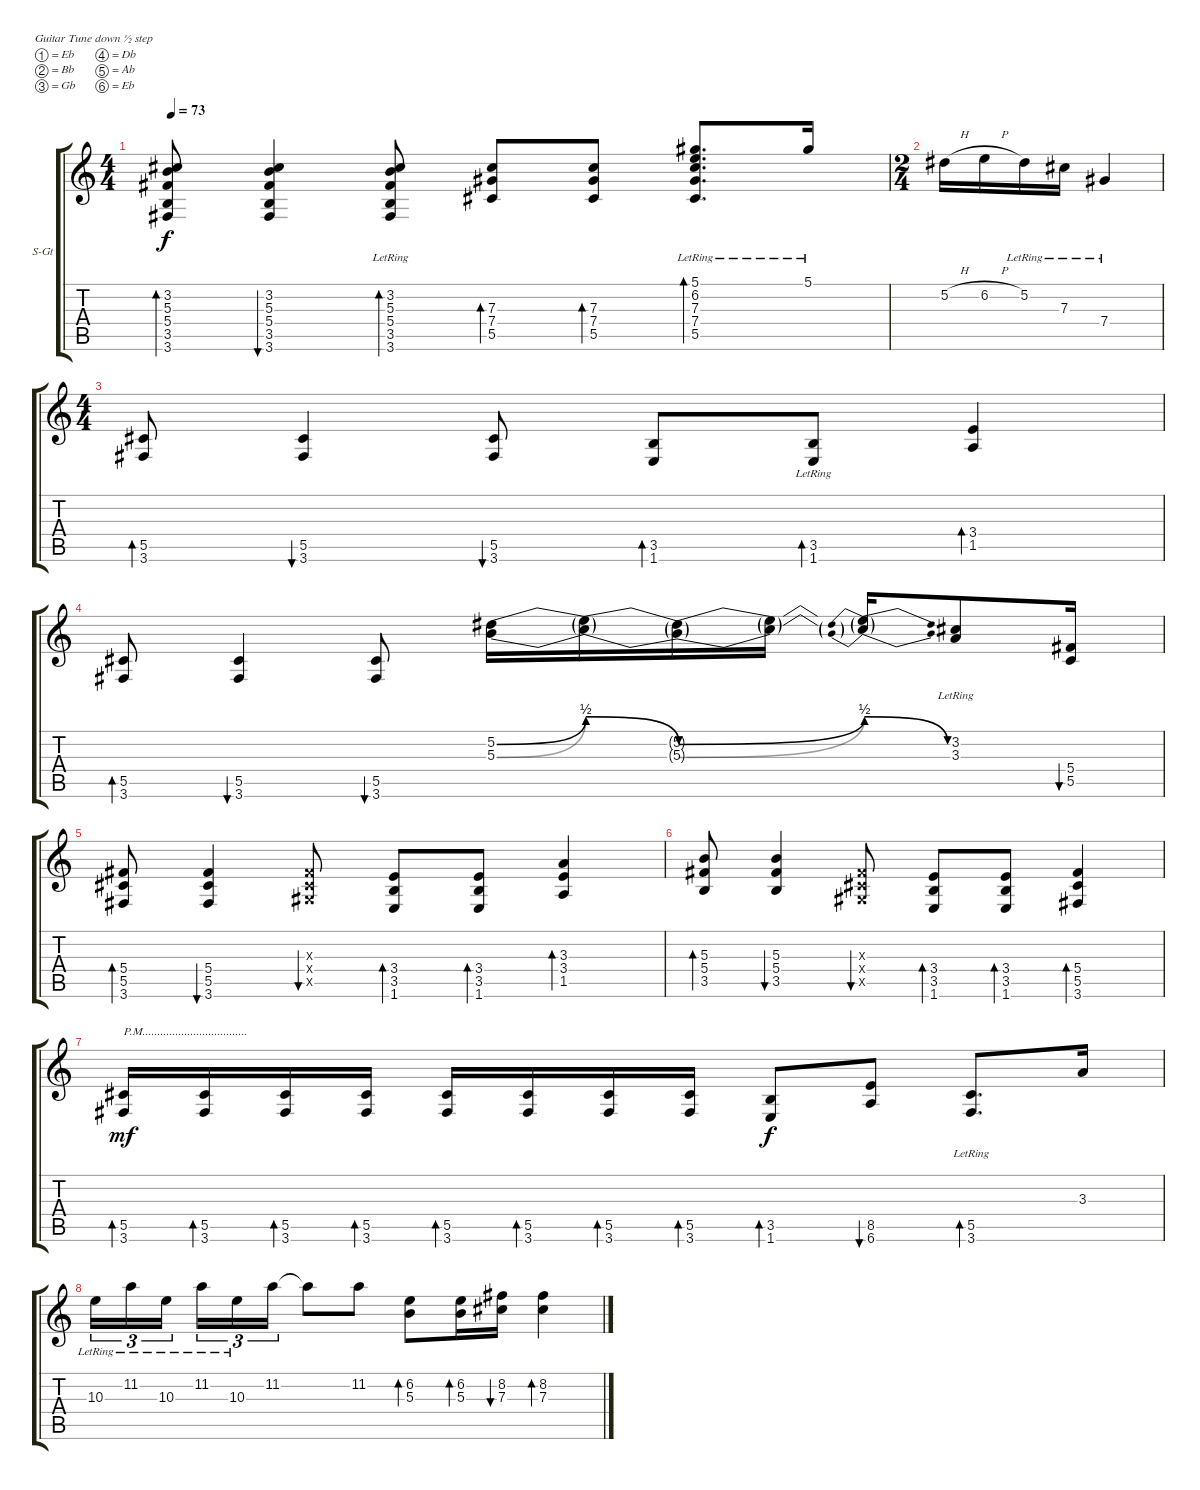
\bracketExtendMode groupsimilarinstruments
\firstSystemTrackNameOrientation horizontal
\otherSystemsTrackNameOrientation horizontal
\track ("Guit 1" "S-Gt") {instrument acousticguitarsteel}
\staff {score tabs}
\tuning (Eb4 Bb3 Gb3 Db3 Ab2 Eb2)
\ts (4 4)
\tempo 73
\clef g2
\ks c
(3.2 5.3 5.4 3.5 3.6).8{bd 30 dy f} (3.2 5.3 5.4 3.5 3.6).4{bu 30} (3.2{lr} 5.3 5.4 3.5 3.6{lr}).8{bd 30} (7.3 7.4 5.5).8{bd 30} (7.3 7.4 5.5).8{bd 30} (5.1 6.2{lr} 7.3{lr} 7.4{lr} 5.5{lr}).8{d bd 60} 5.1{lr}.16 |
\ts (2 4)
5.2{h}.16 6.2{h}.16 5.2{lr}.16 7.3{lr}.16 7.4{lr}.4 |
\ts (4 4)
(5.5 3.6).8{bd 30} (5.5 3.6).4{bu 30} (5.5 3.6).8{bu 30} (3.5 1.6).8{bd 30} (3.5 1.6{lr}).8{bd 30} (3.4 1.5).4{bd 60} |
(5.5 3.6).8{bd 30} (5.5 3.6).4{bu 30} (5.5 3.6).8{bu 120} (5.2{be (bend 0 0 60 2)} 5.3{be (bend 0 0 60 2)}).16 (5.2{be (release 0 2 60 0) t} 5.3{be (release 0 2 60 0) t}).16 (5.2{be (bend 0 0 60 2) t} 5.3{be (bend 0 0 60 2) t}).16 (5.2{t} 5.3{t}).16 (5.2{be (prebendrelease 0 2 60 0) t} 5.3{be (prebendrelease 0 2 60 0) t}).16 (3.2{lr} 3.3).8 (5.4 5.5).16{bu 120} |
(5.4 5.5 3.6).8{bd 30} (5.4 5.5 3.6).4{bu 30} (0.3{x} 0.4{x} 0.5{x}).8{bu 30} (3.4 3.5 1.6).8{bd 30} (3.4 3.5 1.6).8{bd 30} (3.3 3.4 1.5).4{bd 60} |
(5.3 5.4 3.5).8{bd 30} (5.3 5.4 3.5).4{bu 30} (0.3{x} 0.4{x} 0.5{x}).8{bu 30} (3.4 3.5 1.6).8{bd 30} (3.4 3.5 1.6).8{bd 30} (5.4 5.5 3.6).4{bd 60} |
(5.5 3.6).16{bd 30 txt "P.M..................................." dy mf} (5.5 3.6).16{bd 30} (5.5 3.6).16{bd 30} (5.5 3.6).16{bd 30} (5.5 3.6).16{bd 30} (5.5 3.6).16{bd 30} (5.5 3.6).16{bd 30} (5.5 3.6).16{bd 30} (3.5 1.6).8{bd 30 dy f} (8.5 6.6).8{bu 30} (5.5{lr} 3.6{lr}).8{d bd 30} 3.3.16 |
10.3{lr}.16{tu (3 2)} 11.2{lr}.16{tu (3 2)} 10.3{lr}.16{tu (3 2)} 11.2{lr}.16{tu (3 2)} 10.3{lr}.16{tu (3 2)} 11.2.16{tu (3 2)} 11.2{t}.8 11.2.8 (6.2 5.3).8{bd 120} (6.2 5.3).16{bd 60} (8.2 7.3).16{bu 60} (8.2 7.3).4{bd 60}
